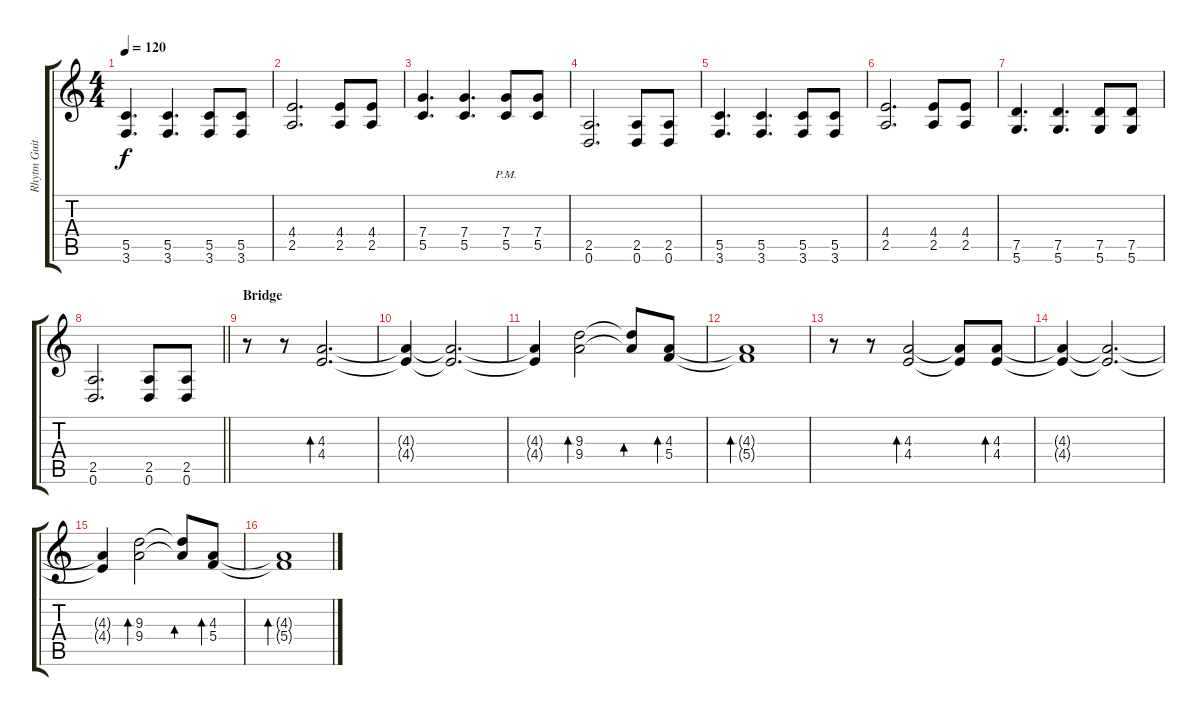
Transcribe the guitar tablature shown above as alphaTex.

\track ("Rhytm Guitar" "Rhytm Guit") {instrument overdrivenguitar}
\staff {score tabs}
\tuning (D4 A3 F3 C3 G2 D2) {hide}
\ts (4 4)
\tempo 120
\clef g2
\ks c
(5.5 3.6).4{d dy f} (5.5 3.6).4{d} (5.5 3.6).8 (5.5 3.6).8 |
(4.4 2.5).2{d} (4.4 2.5).8 (4.4 2.5).8 |
(7.4 5.5).4{d} (7.4 5.5).4{d} (7.4{pm} 5.5).8 (7.4 5.5).8 |
(2.5 0.6).2{d} (2.5 0.6).8 (2.5 0.6).8 |
(5.5 3.6).4{d instrument distortionguitar} (5.5 3.6).4{d} (5.5 3.6).8 (5.5 3.6).8 |
(4.4 2.5).2{d} (4.4 2.5).8 (4.4 2.5).8 |
(7.5 5.6).4{d} (7.5 5.6).4{d} (7.5 5.6).8 (7.5 5.6).8 |
\barLineRight lightlight
(2.5 0.6).2{d} (2.5 0.6).8 (2.5 0.6).8 |
\section ("" "Bridge")
r.8{volume 6 instrument electricguitarjazz} r.8 (4.3 4.4).2{d bd 240} |
(4.3{t} 4.4{t}).4 (4.3{t} 4.4{t}).2{d} |
(4.3{t} 4.4{t}).4 (9.3 9.4).2{bd 240} (9.3{t} 9.4{t}).8{bd 240} (4.3 5.4).8{bd 240} |
(4.3{t} 5.4{t}).1{bd 240} |
r.8 r.8 (4.3 4.4).2{bd 240} (4.3{t} 4.4{t}).8 (4.3 4.4).8{bd 240} |
(4.3{t} 4.4{t}).4 (4.3{t} 4.4{t}).2{d} |
(4.3{t} 4.4{t}).4 (9.3 9.4).2{bd 240} (9.3{t} 9.4{t}).8{bd 240} (4.3 5.4).8{bd 240} |
(4.3{t} 5.4{t}).1{bd 240}
